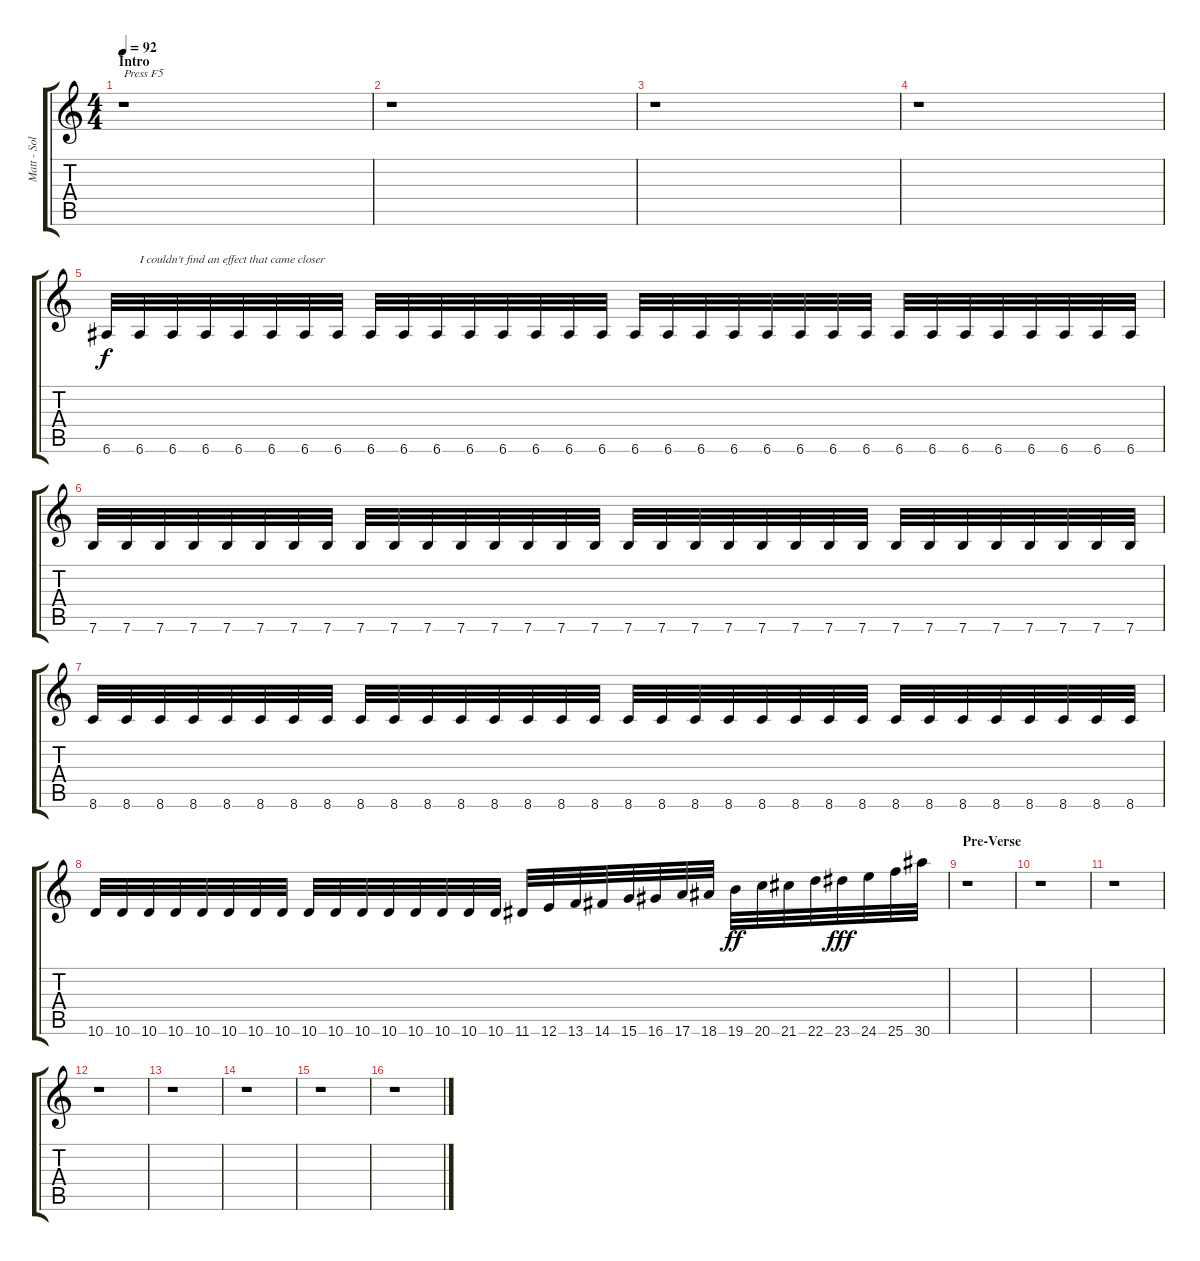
\track ("Matt - Solo Guitar" "Matt - Sol") {instrument overdrivenguitar}
\staff {score tabs}
\tuning (E4 B3 G3 D3 A2 E2) {hide}
\ts (4 4)
\section ("" "Intro")
\tempo 92
\clef g2
\ks c
r.1{txt "Press F5" dy f instrument overdrivenguitar} |
r.1 |
r.1 |
r.1 |
6.6.32{instrument guitarharmonics} 6.6.32{txt "I couldn't find an effect that came closer"} 6.6.32 6.6.32 6.6.32 6.6.32 6.6.32 6.6.32 6.6.32 6.6.32 6.6.32 6.6.32 6.6.32 6.6.32 6.6.32 6.6.32 6.6.32 6.6.32 6.6.32 6.6.32 6.6.32 6.6.32 6.6.32 6.6.32 6.6.32 6.6.32 6.6.32 6.6.32 6.6.32 6.6.32 6.6.32 6.6.32 |
7.6.32 7.6.32 7.6.32 7.6.32 7.6.32 7.6.32 7.6.32 7.6.32 7.6.32 7.6.32 7.6.32 7.6.32 7.6.32 7.6.32 7.6.32 7.6.32 7.6.32 7.6.32 7.6.32 7.6.32 7.6.32 7.6.32 7.6.32 7.6.32 7.6.32 7.6.32 7.6.32 7.6.32 7.6.32 7.6.32 7.6.32 7.6.32 |
8.6.32 8.6.32 8.6.32 8.6.32 8.6.32 8.6.32 8.6.32 8.6.32 8.6.32 8.6.32 8.6.32 8.6.32 8.6.32 8.6.32 8.6.32 8.6.32 8.6.32 8.6.32 8.6.32 8.6.32 8.6.32 8.6.32 8.6.32 8.6.32 8.6.32 8.6.32 8.6.32 8.6.32 8.6.32 8.6.32 8.6.32 8.6.32 |
10.6.32 10.6.32 10.6.32 10.6.32 10.6.32 10.6.32 10.6.32 10.6.32 10.6.32 10.6.32 10.6.32 10.6.32 10.6.32 10.6.32 10.6.32 10.6.32 11.6.32 12.6.32 13.6.32 14.6.32 15.6.32 16.6.32 17.6.32 18.6.32 19.6.32{dy ff} 20.6.32 21.6.32 22.6.32 23.6.32{dy fff} 24.6.32 25.6.32 30.6.32 |
\section ("" "Pre-Verse")
r.1{instrument overdrivenguitar} |
r.1 |
r.1 |
r.1 |
r.1 |
r.1 |
r.1 |
r.1
